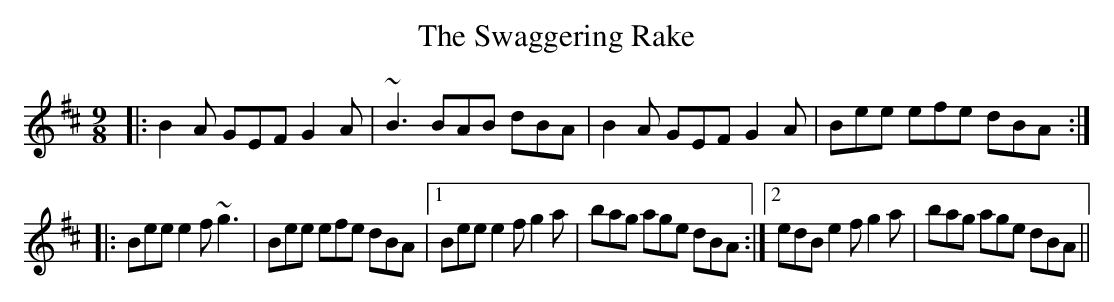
X:1
T: The Swaggering Rake
M: 9/8
L: 1/8
K: Edor
|:B2A GEF G2A|~B3 BAB dBA|B2A GEF G2A|Bee efe dBA:|
|:Bee e2f ~g3|Bee efe dBA|1 Bee e2f g2a|bag age dBA:|2 edB e2f g2a|bag age dBA||
